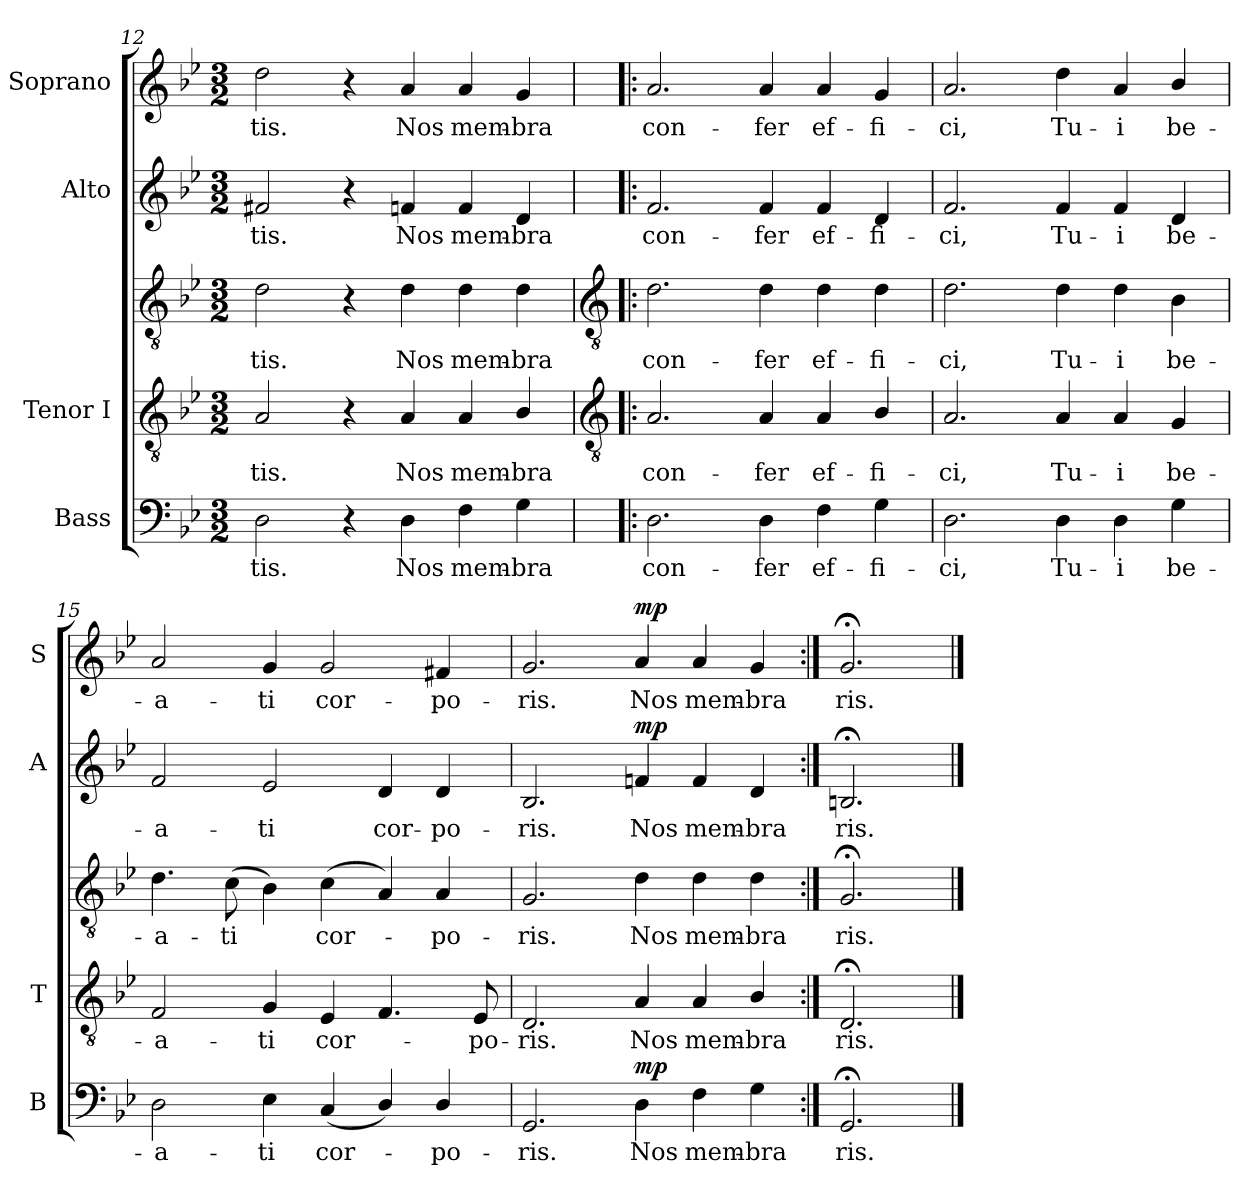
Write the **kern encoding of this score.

**kern	**text	**dynam	**kern	**text	**kern	**text	**dynam	**kern	**text	**dynam	**kern	**text	**dynam
*part4	*part4	*part4	*part3	*part3	*part3	*part3	*part3	*part2	*part2	*part2	*part1	*part1	*part1
*staff5	*staff5	*staff5	*staff4	*staff4	*staff3	*staff3	*staff3/4	*staff2	*staff2	*staff2	*staff1	*staff1	*staff1
*I"Bass	*	*	*I"Tenor I	*	*	*	*	*I"Alto	*	*	*I"Soprano	*	*
*I'B	*	*	*I'T	*	*	*	*	*I'A	*	*	*I'S	*	*
*clefF4	*	*	*clefGv2	*	*clefGv2	*	*	*clefG2	*	*	*clefG2	*	*
*k[b-e-]	*	*	*k[b-e-]	*	*k[b-e-]	*	*	*k[b-e-]	*	*	*k[b-e-]	*	*
*B-:	*	*	*B-:	*	*B-:	*	*	*B-:	*	*	*B-:	*	*
*M3/2	*	*	*M3/2	*	*M3/2	*	*	*M3/2	*	*	*M3/2	*	*
=12	=12	=12	=12	=12	=12	=12	=12	=12	=12	=12	=12	=12	=12
!	!LO:LY:b	!	!	!LO:LY:b	!	!LO:LY:b	!	!	!LO:LY:b	!	!	!LO:LY:b	!
2D	-tis.	.	2A	tis.	2d	-tis.	.	2f#X	-tis.	.	2dd	-tis.	.
4r	.	.	4r	.	4r	.	.	4r	.	.	4r	.	.
!	!LO:LY:b	!	!	!LO:LY:b	!	!LO:LY:b	!	!	!LO:LY:b	!	!	!LO:LY:b	!
4D	Nos	.	4A	Nos	4d	Nos	.	4fn	Nos	.	4a	Nos	.
!	!LO:LY:b	!	!	!LO:LY:b	!	!LO:LY:b	!	!	!LO:LY:b	!	!	!LO:LY:b	!
4F	mem-	.	4A	mem-	4d	mem-	.	4f	mem-	.	4a	mem-	.
!	!LO:LY:b	!	!	!LO:LY:b	!	!LO:LY:b	!	!	!LO:LY:b	!	!	!LO:LY:b	!
4G	-bra	.	4B-/	-bra	4d	-bra	.	4d	-bra	.	4g	-bra	.
!!LO:LB:g=z
=13!|:	=13!|:	=13!|:	=13!|:	=13!|:	=13!|:	=13!|:	=13!|:	=13!|:	=13!|:	=13!|:	=13!|:	=13!|:	=13!|:
*	*	*	*clefGv2	*	*clefGv2	*	*	*	*	*	*	*	*
!	!LO:LY:b	!	!	!LO:LY:b	!	!LO:LY:b	!	!	!LO:LY:b	!	!	!LO:LY:b	!
2.D	con-	.	2.A	-con-	2.d	con-	.	2.f	con-	.	2.a	con-	.
!	!LO:LY:b	!	!	!LO:LY:b	!	!LO:LY:b	!	!	!LO:LY:b	!	!	!LO:LY:b	!
4D	-fer	.	4A	-fer	4d	-fer	.	4f	-fer	.	4a	-fer	.
!	!LO:LY:b	!	!	!LO:LY:b	!	!LO:LY:b	!	!	!LO:LY:b	!	!	!LO:LY:b	!
4F	ef-	.	4A	ef-	4d	ef-	.	4f	ef-	.	4a	ef-	.
!	!LO:LY:b	!	!	!LO:LY:b	!	!LO:LY:b	!	!	!LO:LY:b	!	!	!LO:LY:b	!
4G	-fi-	.	4B-/	-fi-	4d	-fi-	.	4d	-fi-	.	4g	-fi-	.
=14	=14	=14	=14	=14	=14	=14	=14	=14	=14	=14	=14	=14	=14
!	!LO:LY:b	!	!	!LO:LY:b	!	!LO:LY:b	!	!	!LO:LY:b	!	!	!LO:LY:b	!
2.D	-ci,	.	2.A	-ci,	2.d	-ci,	.	2.f	-ci,	.	2.a	-ci,	.
!	!LO:LY:b	!	!	!LO:LY:b	!	!LO:LY:b	!	!	!LO:LY:b	!	!	!LO:LY:b	!
4D	Tu-	.	4A	Tu-	4d	Tu-	.	4f	Tu-	.	4dd	Tu-	.
!	!LO:LY:b	!	!	!LO:LY:b	!	!LO:LY:b	!	!	!LO:LY:b	!	!	!LO:LY:b	!
4D	-i	.	4A	-i	4d	-i	.	4f	-i	.	4a	-i	.
!	!LO:LY:b	!	!	!LO:LY:b	!	!LO:LY:b	!	!	!LO:LY:b	!	!	!LO:LY:b	!
4G	be-	.	4G	be-	4B-	be-	.	4d	be-	.	4b-/	be-	.
=15	=15	=15	=15	=15	=15	=15	=15	=15	=15	=15	=15	=15	=15
!	!LO:LY:b	!	!	!LO:LY:b	!	!LO:LY:b	!	!	!LO:LY:b	!	!	!LO:LY:b	!
2D	-a-	.	2F	-a-	4.d	-a-	.	2f	-a-	.	2a	-a-	.
!	!	!	!	!	!	!LO:LY:b	!	!	!	!	!	!	!
.	.	.	.	.	(>8c	-ti	.	.	.	.	.	.	.
!	!LO:LY:b	!	!	!LO:LY:b	!	!	!	!	!LO:LY:b	!	!	!LO:LY:b	!
4E-	-ti	.	4G	-ti	4B-)	.	.	2e-	-ti	.	4g	-ti	.
!	!LO:LY:b	!	!	!LO:LY:b	!	!LO:LY:b	!	!	!	!	!	!LO:LY:b	!
(<4C	cor-	.	4E-	cor-	(<4c	cor-	.	.	.	.	2g	cor-	.
!	!	!	!	!	!	!	!	!	!LO:LY:b	!	!	!	!
4D/)	.	.	4.F	.	4A)	.	.	4d	cor-	.	.	.	.
!	!LO:LY:b	!	!	!	!	!LO:LY:b	!	!	!LO:LY:b	!	!	!LO:LY:b	!
4D/	po-	.	.	.	4A	po-	.	4d	-po-	.	4f#X	-po-	.
!	!	!	!	!LO:LY:b	!	!	!	!	!	!	!	!	!
.	.	.	8E-	po-	.	.	.	.	.	.	.	.	.
=16	=16	=16	=16	=16	=16	=16	=16	=16	=16	=16	=16	=16	=16
!	!LO:LY:b	!	!	!LO:LY:b	!	!LO:LY:b	!	!	!LO:LY:b	!	!	!LO:LY:b	!
2.GG	-ris.	.	2.D	ris.	2.G	-ris.	.	2.B-	-ris.	.	2.g	-ris.	.
!	!LO:LY:b	!LO:DY:b	!	!LO:LY:b	!	!LO:LY:b	!LO:DY:b=2	!	!LO:LY:b	!	!	!LO:LY:b	!
!	!	!	!	!	!	!	!LO:DY:n=1:b	!	!	!LO:DY:b	!	!	!LO:DY:b
4D	Nos	mp	4A	Nos	4d	Nos	mp mp	4fn	Nos	mp	4a	Nos	mp
!	!LO:LY:b	!	!	!LO:LY:b	!	!LO:LY:b	!	!	!LO:LY:b	!	!	!LO:LY:b	!
4F	mem-	.	4A	mem-	4d	mem-	.	4f	mem-	.	4a	mem-	.
!	!LO:LY:b	!	!	!LO:LY:b	!	!LO:LY:b	!	!	!LO:LY:b	!	!	!LO:LY:b	!
4G	-bra	.	4B-/	-bra	4d	-bra	.	4d	-bra	.	4g	-bra	.
=17:|!	=17:|!	=17:|!	=17:|!	=17:|!	=17:|!	=17:|!	=17:|!	=17:|!	=17:|!	=17:|!	=17:|!	=17:|!	=17:|!
!	!LO:LY:b	!	!	!LO:LY:b	!	!LO:LY:b	!	!	!LO:LY:b	!	!	!LO:LY:b	!
2.GG;<	ris.	.	2.D;<	ris.	2.G;<	ris.	.	2.Bn;<	ris.	.	2.g;<	ris.	.
==	==	==	==	==	==	==	==	==	==	==	==	==	==
*-	*-	*-	*-	*-	*-	*-	*-	*-	*-	*-	*-	*-	*-
